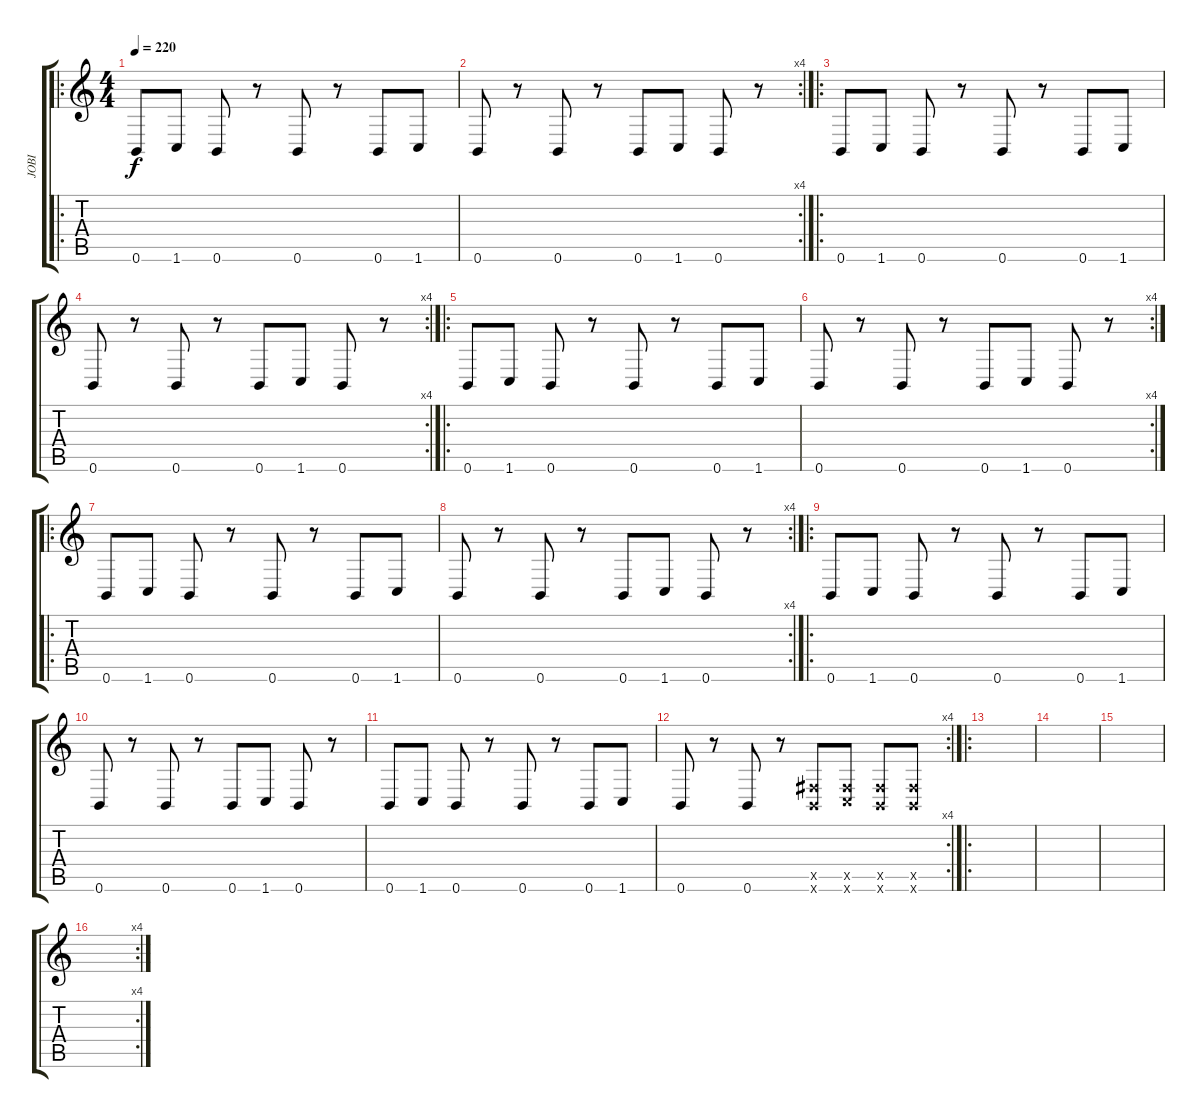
\track ("JOBI" "JOBI") {instrument distortionguitar}
\staff {score tabs}
\tuning (Db4 Ab3 E3 B2 Gb2 B1) {hide}
\ro
\ts (4 4)
\tempo 220
\clef g2
\ks c
0.6.8{dy f instrument distortionguitar} 1.6.8 0.6.8 r.8 0.6.8 r.8 0.6.8 1.6.8 |
\rc 4
0.6.8 r.8 0.6.8 r.8 0.6.8 1.6.8 0.6.8 r.8 |
\ro
0.6.8 1.6.8 0.6.8 r.8 0.6.8 r.8 0.6.8 1.6.8 |
\rc 4
0.6.8 r.8 0.6.8 r.8 0.6.8 1.6.8 0.6.8 r.8 |
\ro
0.6.8 1.6.8 0.6.8 r.8 0.6.8 r.8 0.6.8 1.6.8 |
\rc 4
0.6.8 r.8 0.6.8 r.8 0.6.8 1.6.8 0.6.8 r.8 |
\ro
0.6.8 1.6.8 0.6.8 r.8 0.6.8 r.8 0.6.8 1.6.8 |
\rc 4
0.6.8 r.8 0.6.8 r.8 0.6.8 1.6.8 0.6.8 r.8 |
\ro
0.6.8 1.6.8 0.6.8 r.8 0.6.8 r.8 0.6.8 1.6.8 |
0.6.8 r.8 0.6.8 r.8 0.6.8 1.6.8 0.6.8 r.8 |
0.6.8 1.6.8 0.6.8 r.8 0.6.8 r.8 0.6.8 1.6.8 |
\rc 4
0.6.8 r.8 0.6.8 r.8 (0.5{x} 0.6{x}).8 (0.5{x} 1.6{x}).8 (0.5{x} 0.6{x}).8 (0.5{x} 0.6{x}).8 |
\ro
|
|
|
\rc 4
